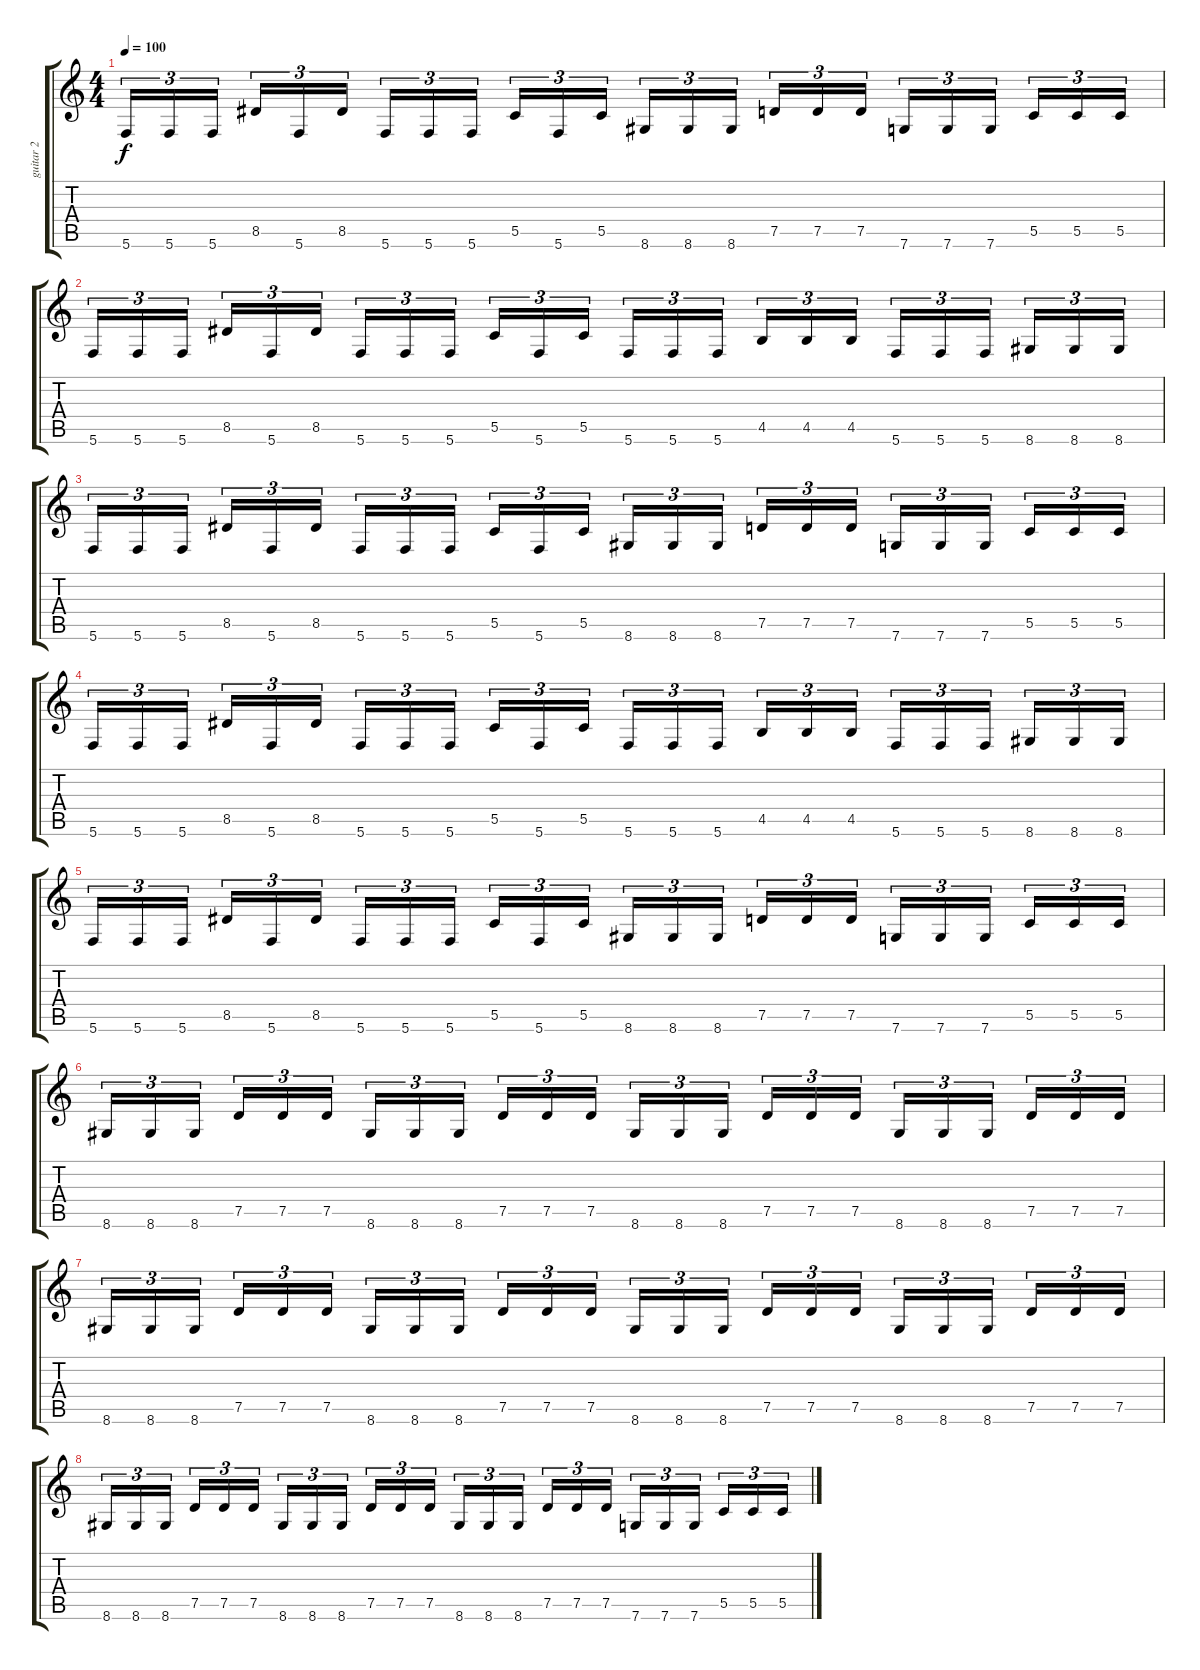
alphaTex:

\track ("guitar 2" "guitar 2") {instrument overdrivenguitar}
\staff {score tabs}
\tuning (D4 A3 F3 C3 G2 C2) {hide}
\ts (4 4)
\tempo 100
\clef g2
\ks c
5.6.16{tu (3 2) dy f} 5.6.16{tu (3 2)} 5.6.16{tu (3 2)} 8.5.16{tu (3 2)} 5.6.16{tu (3 2)} 8.5.16{tu (3 2)} 5.6.16{tu (3 2)} 5.6.16{tu (3 2)} 5.6.16{tu (3 2)} 5.5.16{tu (3 2)} 5.6.16{tu (3 2)} 5.5.16{tu (3 2)} 8.6.16{tu (3 2)} 8.6.16{tu (3 2)} 8.6.16{tu (3 2)} 7.5.16{tu (3 2)} 7.5.16{tu (3 2)} 7.5.16{tu (3 2)} 7.6.16{tu (3 2)} 7.6.16{tu (3 2)} 7.6.16{tu (3 2)} 5.5.16{tu (3 2)} 5.5.16{tu (3 2)} 5.5.16{tu (3 2)} |
5.6.16{tu (3 2)} 5.6.16{tu (3 2)} 5.6.16{tu (3 2)} 8.5.16{tu (3 2)} 5.6.16{tu (3 2)} 8.5.16{tu (3 2)} 5.6.16{tu (3 2)} 5.6.16{tu (3 2)} 5.6.16{tu (3 2)} 5.5.16{tu (3 2)} 5.6.16{tu (3 2)} 5.5.16{tu (3 2)} 5.6.16{tu (3 2)} 5.6.16{tu (3 2)} 5.6.16{tu (3 2)} 4.5.16{tu (3 2)} 4.5.16{tu (3 2)} 4.5.16{tu (3 2)} 5.6.16{tu (3 2)} 5.6.16{tu (3 2)} 5.6.16{tu (3 2)} 8.6.16{tu (3 2)} 8.6.16{tu (3 2)} 8.6.16{tu (3 2)} |
5.6.16{tu (3 2)} 5.6.16{tu (3 2)} 5.6.16{tu (3 2)} 8.5.16{tu (3 2)} 5.6.16{tu (3 2)} 8.5.16{tu (3 2)} 5.6.16{tu (3 2)} 5.6.16{tu (3 2)} 5.6.16{tu (3 2)} 5.5.16{tu (3 2)} 5.6.16{tu (3 2)} 5.5.16{tu (3 2)} 8.6.16{tu (3 2)} 8.6.16{tu (3 2)} 8.6.16{tu (3 2)} 7.5.16{tu (3 2)} 7.5.16{tu (3 2)} 7.5.16{tu (3 2)} 7.6.16{tu (3 2)} 7.6.16{tu (3 2)} 7.6.16{tu (3 2)} 5.5.16{tu (3 2)} 5.5.16{tu (3 2)} 5.5.16{tu (3 2)} |
5.6.16{tu (3 2)} 5.6.16{tu (3 2)} 5.6.16{tu (3 2)} 8.5.16{tu (3 2)} 5.6.16{tu (3 2)} 8.5.16{tu (3 2)} 5.6.16{tu (3 2)} 5.6.16{tu (3 2)} 5.6.16{tu (3 2)} 5.5.16{tu (3 2)} 5.6.16{tu (3 2)} 5.5.16{tu (3 2)} 5.6.16{tu (3 2)} 5.6.16{tu (3 2)} 5.6.16{tu (3 2)} 4.5.16{tu (3 2)} 4.5.16{tu (3 2)} 4.5.16{tu (3 2)} 5.6.16{tu (3 2)} 5.6.16{tu (3 2)} 5.6.16{tu (3 2)} 8.6.16{tu (3 2)} 8.6.16{tu (3 2)} 8.6.16{tu (3 2)} |
5.6.16{tu (3 2)} 5.6.16{tu (3 2)} 5.6.16{tu (3 2)} 8.5.16{tu (3 2)} 5.6.16{tu (3 2)} 8.5.16{tu (3 2)} 5.6.16{tu (3 2)} 5.6.16{tu (3 2)} 5.6.16{tu (3 2)} 5.5.16{tu (3 2)} 5.6.16{tu (3 2)} 5.5.16{tu (3 2)} 8.6.16{tu (3 2)} 8.6.16{tu (3 2)} 8.6.16{tu (3 2)} 7.5.16{tu (3 2)} 7.5.16{tu (3 2)} 7.5.16{tu (3 2)} 7.6.16{tu (3 2)} 7.6.16{tu (3 2)} 7.6.16{tu (3 2)} 5.5.16{tu (3 2)} 5.5.16{tu (3 2)} 5.5.16{tu (3 2)} |
8.6.16{tu (3 2)} 8.6.16{tu (3 2)} 8.6.16{tu (3 2)} 7.5.16{tu (3 2)} 7.5.16{tu (3 2)} 7.5.16{tu (3 2)} 8.6.16{tu (3 2)} 8.6.16{tu (3 2)} 8.6.16{tu (3 2)} 7.5.16{tu (3 2)} 7.5.16{tu (3 2)} 7.5.16{tu (3 2)} 8.6.16{tu (3 2)} 8.6.16{tu (3 2)} 8.6.16{tu (3 2)} 7.5.16{tu (3 2)} 7.5.16{tu (3 2)} 7.5.16{tu (3 2)} 8.6.16{tu (3 2)} 8.6.16{tu (3 2)} 8.6.16{tu (3 2)} 7.5.16{tu (3 2)} 7.5.16{tu (3 2)} 7.5.16{tu (3 2)} |
8.6.16{tu (3 2)} 8.6.16{tu (3 2)} 8.6.16{tu (3 2)} 7.5.16{tu (3 2)} 7.5.16{tu (3 2)} 7.5.16{tu (3 2)} 8.6.16{tu (3 2)} 8.6.16{tu (3 2)} 8.6.16{tu (3 2)} 7.5.16{tu (3 2)} 7.5.16{tu (3 2)} 7.5.16{tu (3 2)} 8.6.16{tu (3 2)} 8.6.16{tu (3 2)} 8.6.16{tu (3 2)} 7.5.16{tu (3 2)} 7.5.16{tu (3 2)} 7.5.16{tu (3 2)} 8.6.16{tu (3 2)} 8.6.16{tu (3 2)} 8.6.16{tu (3 2)} 7.5.16{tu (3 2)} 7.5.16{tu (3 2)} 7.5.16{tu (3 2)} |
8.6.16{tu (3 2)} 8.6.16{tu (3 2)} 8.6.16{tu (3 2)} 7.5.16{tu (3 2)} 7.5.16{tu (3 2)} 7.5.16{tu (3 2)} 8.6.16{tu (3 2)} 8.6.16{tu (3 2)} 8.6.16{tu (3 2)} 7.5.16{tu (3 2)} 7.5.16{tu (3 2)} 7.5.16{tu (3 2)} 8.6.16{tu (3 2)} 8.6.16{tu (3 2)} 8.6.16{tu (3 2)} 7.5.16{tu (3 2)} 7.5.16{tu (3 2)} 7.5.16{tu (3 2)} 7.6.16{tu (3 2)} 7.6.16{tu (3 2)} 7.6.16{tu (3 2)} 5.5.16{tu (3 2)} 5.5.16{tu (3 2)} 5.5.16{tu (3 2)}
